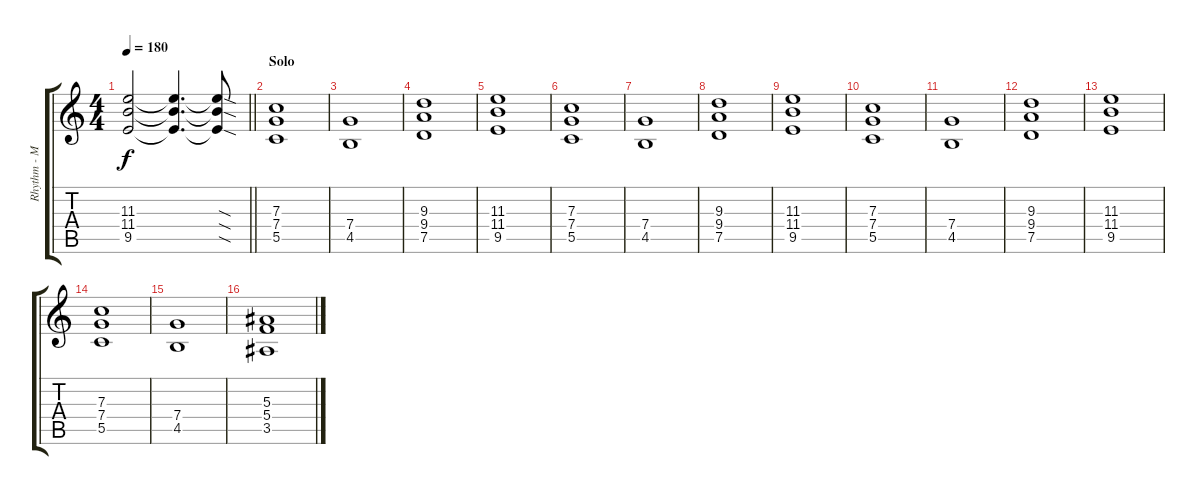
\track ("Rhythm - Martin Sweet" "Rhythm - M") {instrument distortionguitar}
\staff {score tabs}
\tuning (D4 A3 F3 C3 G2 D2) {hide}
\ts (4 4)
\tempo 180
\clef g2
\barLineRight lightlight
\ks c
(11.3 11.4 9.5).2{dy f} (11.3{t} 11.4{t} 9.5{t}).4{d} (11.3{sod t} 11.4{sod t} 9.5{sod t}).8 |
\section ("" "Solo")
(7.3 7.4 5.5).1 |
(7.4 4.5).1 |
(9.3 9.4 7.5).1 |
(11.3 11.4 9.5).1 |
(7.3 7.4 5.5).1 |
(7.4 4.5).1 |
(9.3 9.4 7.5).1 |
(11.3 11.4 9.5).1 |
(7.3 7.4 5.5).1 |
(7.4 4.5).1 |
(9.3 9.4 7.5).1 |
(11.3 11.4 9.5).1 |
(7.3 7.4 5.5).1 |
(7.4 4.5).1 |
(5.3 5.4 3.5).1
